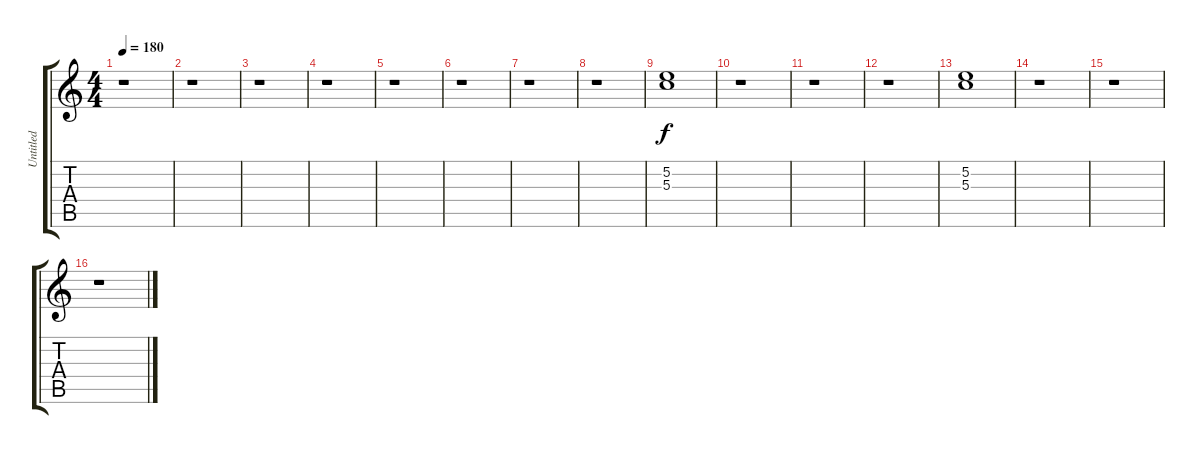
\track ("Untitled" "Untitled") {instrument overdrivenguitar}
\staff {score tabs}
\tuning (E4 B3 G3 D3 A2 E2) {hide}
\ts (4 4)
\tempo 180
\clef g2
\ks c
r.1{dy f} |
r.1 |
r.1 |
r.1 |
r.1 |
r.1 |
r.1 |
r.1 |
(5.2 5.3).1 |
r.1 |
r.1 |
r.1 |
(5.2 5.3).1 |
r.1 |
r.1 |
r.1
